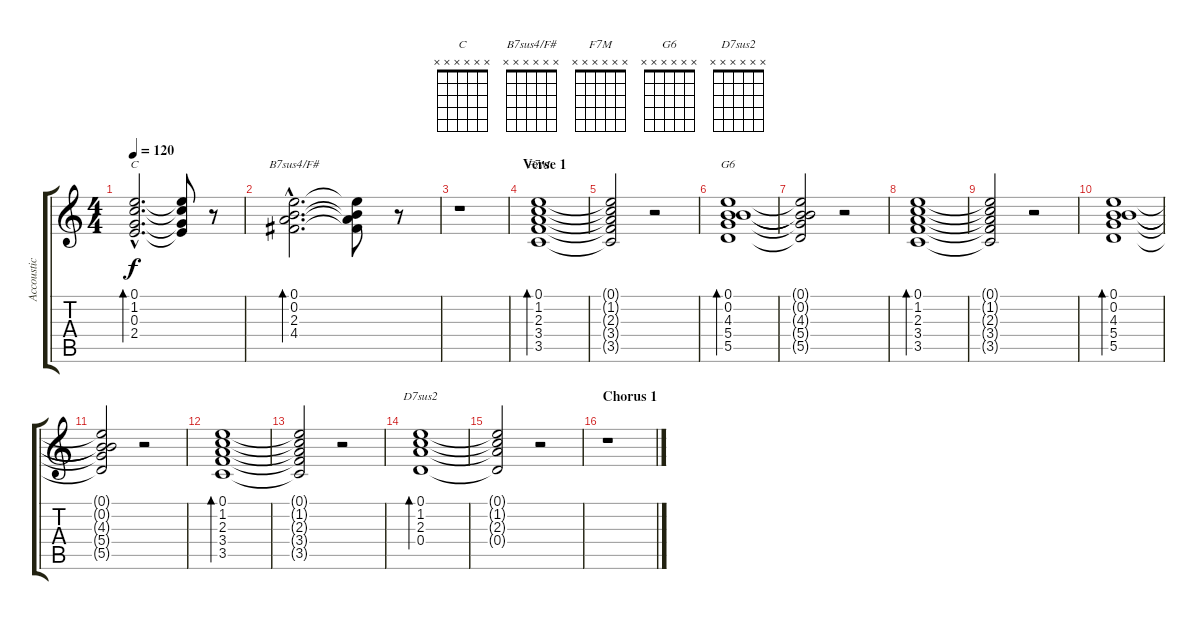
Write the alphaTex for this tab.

\track ("Accoustic rythm" "Accoustic ") {instrument acousticguitarsteel}
\staff {score tabs}
\tuning (E4 B3 G3 D3 A2 E2) {hide}
\chord ("C" x x x x x x)
\chord ("B7sus4/F#" x x x x x x)
\chord ("F7M" x x x x x x)
\chord ("G6" x x x x x x)
\chord ("D7sus2" x x x x x x)
\ts (4 4)
\tempo 120
\clef g2
\ks c
(0.1{hac} 1.2{hac} 0.3{hac} 2.4{hac}).2{d bd 240 ch "C" dy f} (0.1{t} 1.2{t} 0.3{t} 2.4{t}).8 r.8 |
(0.1{hac} 0.2{hac} 2.3{hac} 4.4{hac}).2{d bd 240 ch "B7sus4/F#"} (0.1{t} 0.2{t} 2.3{t} 4.4{t}).8 r.8 |
r.1 |
\section ("" "Verse 1")
(0.1 1.2 2.3 3.4 3.5).1{bd 240 ch "F7M"} |
(0.1{t} 1.2{t} 2.3{t} 3.4{t} 3.5{t}).2 r.2 |
(0.1 0.2 4.3 5.4 5.5).1{bd 240 ch "G6"} |
(0.1{t} 0.2{t} 4.3{t} 5.4{t} 5.5{t}).2 r.2 |
(0.1 1.2 2.3 3.4 3.5).1{bd 240} |
(0.1{t} 1.2{t} 2.3{t} 3.4{t} 3.5{t}).2 r.2 |
(0.1 0.2 4.3 5.4 5.5).1{bd 240} |
(0.1{t} 0.2{t} 4.3{t} 5.4{t} 5.5{t}).2 r.2 |
(0.1 1.2 2.3 3.4 3.5).1{bd 240} |
(0.1{t} 1.2{t} 2.3{t} 3.4{t} 3.5{t}).2 r.2 |
(0.1 1.2 2.3 0.4).1{bd 240 ch "D7sus2"} |
(0.1{t} 1.2{t} 2.3{t} 0.4{t}).2 r.2 |
\section ("" "Chorus 1")
r.1
